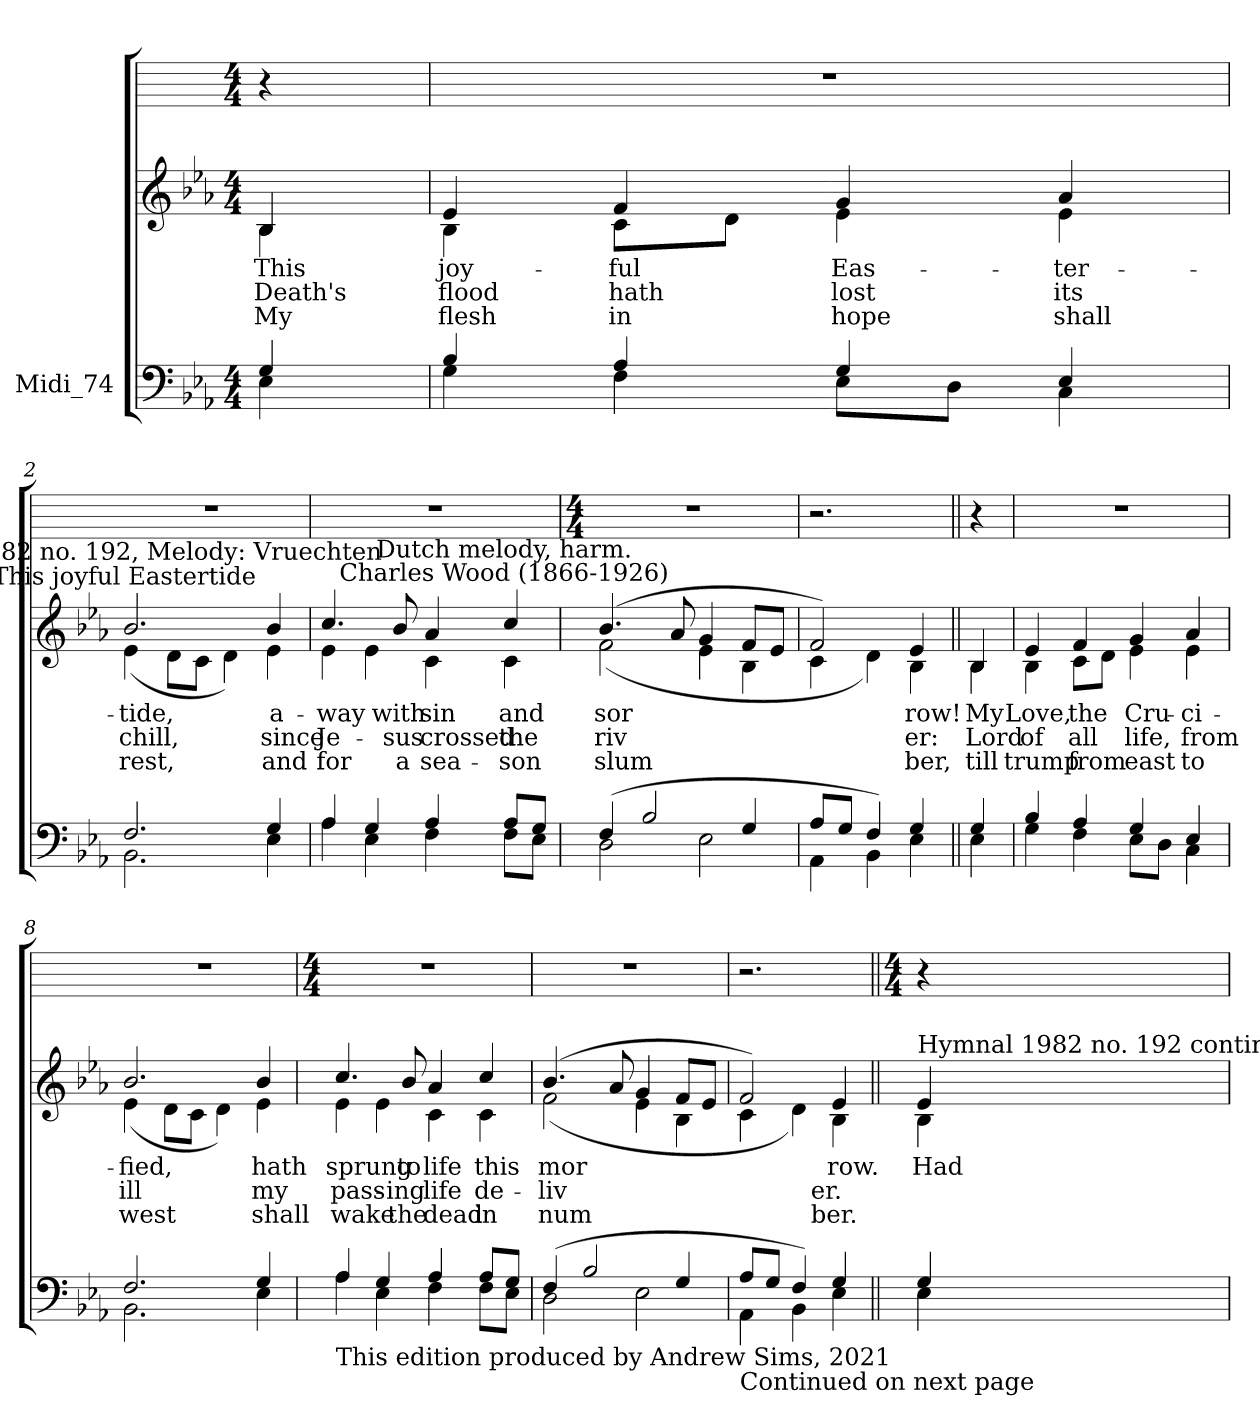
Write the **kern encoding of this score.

**kern	**kern	**text	**text	**text	**kern
*part3	*part2	*part2	*part2	*part2	*part1
*staff3	*staff2	*staff2	*staff2	*staff2	*staff1
*I"Midi_74	*	*	*	*	*
*clefF4	*clefG2	*	*	*	*
*k[b-e-a-]	*k[b-e-a-]	*	*	*	*
*E-:	*E-:	*	*	*	*
*M4/4	*M4/4	*	*	*	*M4/4
=	=	=	=	=	=
*^	*	*	*	*	*
!	!	!LO:TX:a:cj:t=G. R. Woodward\n(1848-1934)	!	!	!	!
!	!	!	!LO:LY:b	!LO:LY:b	!LO:LY:b	!
*	*	*^	*	*	*	*
4G/	4E-\	4B-/	4B-\	This	Death's	My	4r
=1	=1	=1	=1	=1	=1	=1	=1
!	!	!	!	!LO:LY:b	!LO:LY:b	!LO:LY:b	!
4B-/	4G\	4e-/	4B-\	joy-	-flood	flesh	1r
!	!	!	!	!LO:LY:b	!LO:LY:b	!LO:LY:b	!
4A-/	4F\	4f/	8c\L	ful	hath	in	.
.	.	.	8d\J	.	.	.	.
!	!	!	!	!LO:LY:b	!LO:LY:b	!LO:LY:b	!
4G/	8E-\L	4g/	4e-\	Eas-	-lost	hope	.
.	8D\J	.	.	.	.	.	.
!	!	!	!	!LO:LY:b	!LO:LY:b	!LO:LY:b	!
4E-/	4C\	4a-/	4e-\	ter-	-its	shall	.
=2	=2	=2	=2	=2	=2	=2	=2
!	!	!LO:TX:a:cj:t=This joyful Eastertide	!	!	!	!	!
!	!	!LO:TX:a:cj:t=Hymnal 1982 no. 192, Melody&colon; Vruechten	!	!	!	!	!
!	!	!	!	!LO:LY:b	!LO:LY:b	!LO:LY:b	!
2.F/	2.BB-\	2.b-/	(<4e-\	tide,	chill,	rest,	1r
.	.	.	8d\L	.	.	.	.
.	.	.	8c\J	.	.	.	.
.	.	.	4d\)	.	.	.	.
!	!	!	!	!LO:LY:b	!LO:LY:b	!LO:LY:b	!
4G/	4E-\	4b-/	4e-\	a-	-since	and	.
=3	=3	=3	=3	=3	=3	=3	=3
!	!	!	!	!LO:LY:b	!LO:LY:b	!LO:LY:b	!
4A-/	4A-\	4.cc/	4e-\	way	Je-	-for	1r
4G/	4E-\	.	4e-\	.	.	.	.
!	!	!	!	!LO:LY:b	!LO:LY:b	!LO:LY:b	!
.	.	8b-/	.	with	sus	a	.
!	!	!	!	!LO:LY:b	!LO:LY:b	!LO:LY:b	!
4A-/	4F\	4a-/	4c\	sin	crossed	sea-	.
!	!	!LO:TX:a:cj:t=Dutch melody, harm.\nCharles Wood (1866-1926)	!	!	!	!	!
!	!	!	!	!LO:LY:b	!LO:LY:b	!LO:LY:b	!
8A-/L	8F\L	4cc/	4c\	-and	the	son	.
8G/J	8E-\J	.	.	.	.	.	.
!!LO:LB:g=z
=4	=4	=4	=4	=4	=4	=4	=4
*	*	*	*	*	*	*	*M4/4
!	!	!	!	!LO:LY:b	!LO:LY:b	!LO:LY:b	!
(>4F/	2D\	(>4.b-/	(<2f\	sor	riv	slum	1r
2B-/	.	.	.	.	.	.	.
.	.	8a-/	.	.	.	.	.
.	2E-\	4g/	4e-\	.	.	.	.
4G/	.	8f/L	4B-\	.	.	.	.
.	.	8e-/J	.	.	.	.	.
=5	=5	=5	=5	=5	=5	=5	=5
8A-/L	4AA-\	2f/)	4c\	.	.	.	2.r
8G/J	.	.	.	.	.	.	.
4F/)	4BB-\	.	4d\)	.	.	.	.
!	!	!	!	!LO:LY:b	!LO:LY:b	!LO:LY:b	!
4G/	4E-\	4e-/	4B-\	row!	er:	ber,	.
=6||	=6||	=6||	=6||	=6||	=6||	=6||	=6||
!	!	!	!	!LO:LY:b	!LO:LY:b	!LO:LY:b	!
4G/	4E-\	4B-/	4B-\	My	Lord	till	4r
=7	=7	=7	=7	=7	=7	=7	=7
!	!	!	!	!LO:LY:b	!LO:LY:b	!LO:LY:b	!
4B-/	4G\	4e-/	4B-\	Love,	of	trump	1r
!	!	!	!	!LO:LY:b	!LO:LY:b	!LO:LY:b	!
4A-/	4F\	4f/	8c\L	the	all	from	.
.	.	.	8d\J	.	.	.	.
!	!	!	!	!LO:LY:b	!LO:LY:b	!LO:LY:b	!
4G/	8E-\L	4g/	4e-\	Cru-	-life,	east	.
.	8D\J	.	.	.	.	.	.
!	!	!	!	!LO:LY:b	!LO:LY:b	!LO:LY:b	!
4E-/	4C\	4a-/	4e-\	ci-	-from	to	.
=8	=8	=8	=8	=8	=8	=8	=8
!	!	!	!	!LO:LY:b	!LO:LY:b	!LO:LY:b	!
2.F/	2.BB-\	2.b-/	(<4e-\	fied,	ill	west	1r
.	.	.	8d\L	.	.	.	.
.	.	.	8c\J	.	.	.	.
.	.	.	4d\)	.	.	.	.
!	!	!	!	!LO:LY:b	!LO:LY:b	!LO:LY:b	!
4G/	4E-\	4b-/	4e-\	hath	my	shall	.
!!LO:LB:g=z
=9	=9	=9	=9	=9	=9	=9	=9
*	*	*	*	*	*	*	*M4/4
!LO:TX:b:t=This edition produced by Andrew Sims, 2021	!	!	!	!	!	!	!
!	!	!	!	!LO:LY:b	!LO:LY:b	!LO:LY:b	!
4A-/	4A-\	4.cc/	4e-\	sprung	pass-	-wake	1r
4G/	4E-\	.	4e-\	.	.	.	.
!	!	!	!	!LO:LY:b	!LO:LY:b	!LO:LY:b	!
.	.	8b-/	.	to	ing	the	.
!	!	!	!	!LO:LY:b	!LO:LY:b	!LO:LY:b	!
4A-/	4F\	4a-/	4c\	life	life	dead	.
!	!	!	!	!LO:LY:b	!LO:LY:b	!LO:LY:b	!
8A-/L	8F\L	4cc/	4c\	this	de-	-in	.
8G/J	8E-\J	.	.	.	.	.	.
=10	=10	=10	=10	=10	=10	=10	=10
!	!	!	!	!LO:LY:b	!LO:LY:b	!LO:LY:b	!
(>4F/	2D\	(>4.b-/	(<2f\	mor	liv	num	1r
2B-/	.	.	.	.	.	.	.
.	.	8a-/	.	.	.	.	.
.	2E-\	4g/	4e-\	.	.	.	.
4G/	.	8f/L	4B-\	.	.	.	.
.	.	8e-/J	.	.	.	.	.
=11	=11	=11	=11	=11	=11	=11	=11
!LO:TX:b:t=Continued on next page	!	!	!	!	!	!	!
8A-/L	4AA-\	2f/)	4c\	.	.	.	2.r
8G/J	.	.	.	.	.	.	.
4F/)	4BB-\	.	4d\)	.	.	.	.
!	!	!	!	!LO:LY:b	!LO:LY:b	!LO:LY:b	!
4G/	4E-\	4e-/	4B-\	row.	er.	ber.	.
!!LO:LB:g=z
=12||	=12||	=12||	=12||	=12||	=12||	=12||	=12||
*	*	*	*	*	*	*	*M4/4
!	!	!LO:TX:a:t=Hymnal 1982 no. 192 continued	!	!	!	!	!
!	!	!	!	!LO:LY:b	!	!	!
4G/	4E-\	4e-/	4B-\	Had	.	.	4r
*v	*v	*	*	*	*	*	*
*	*v	*v	*	*	*	*
=	=	=	=	=	=
*-	*-	*-	*-	*-	*-
